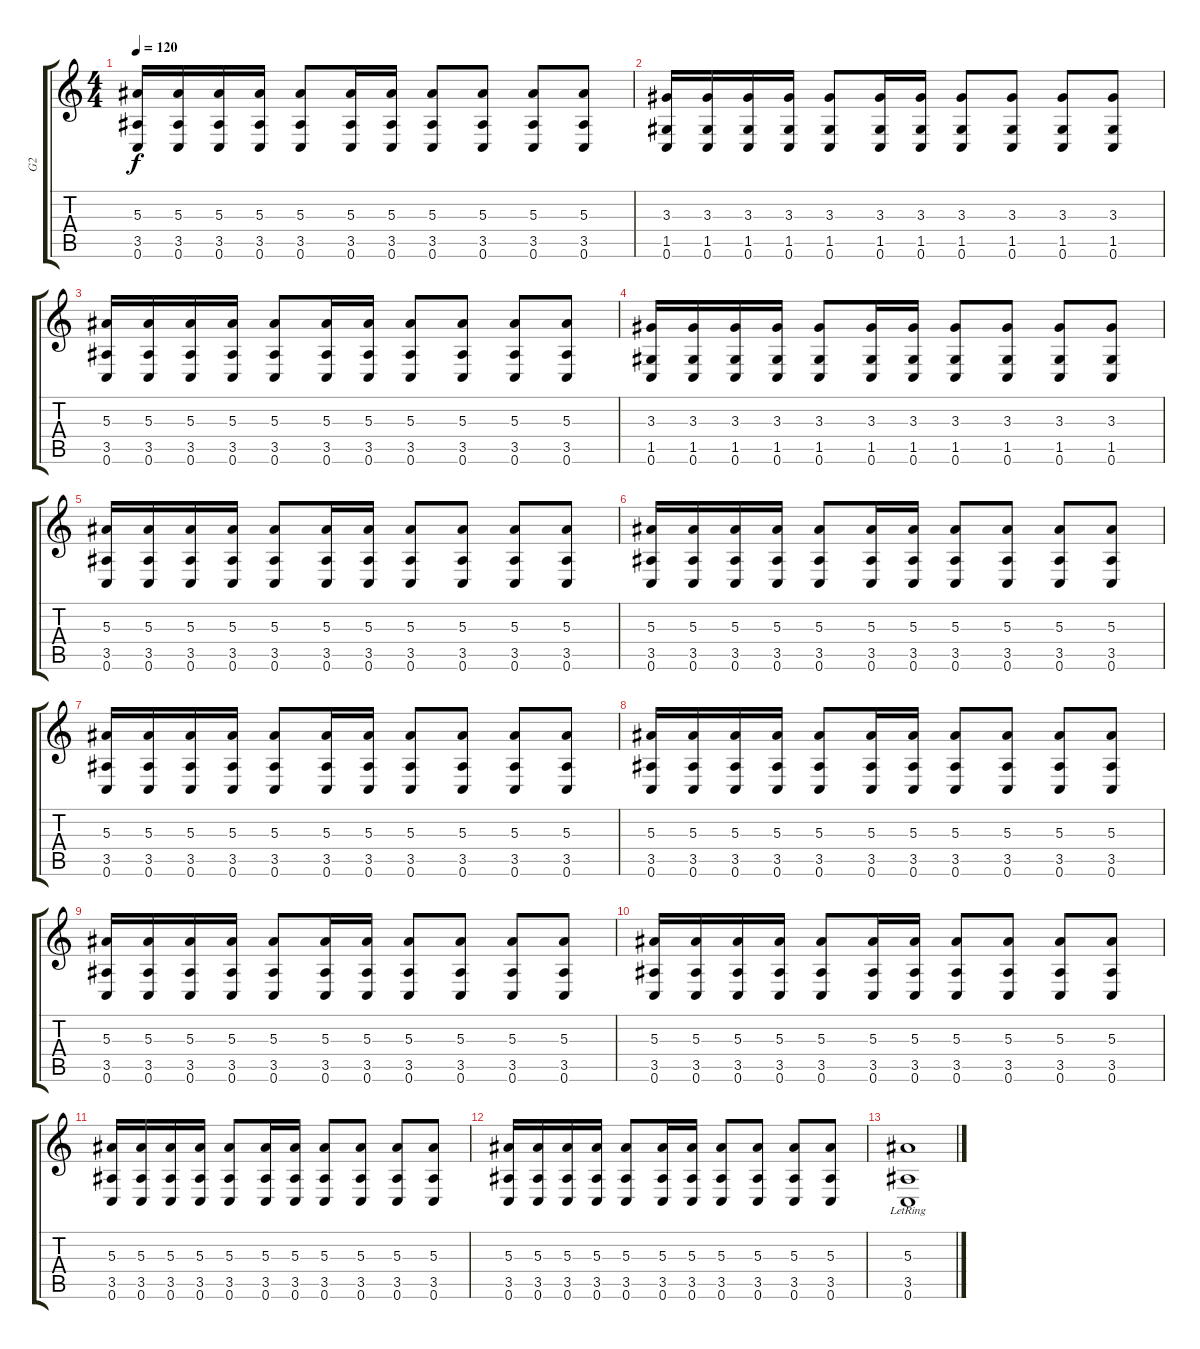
\track ("G2" "G2") {instrument overdrivenguitar}
\staff {score tabs}
\tuning (D4 A3 F3 C3 G2 C2) {hide}
\ts (4 4)
\tempo 120
\clef g2
\ks c
(5.3 3.5 0.6).16{dy f} (5.3 3.5 0.6).16 (5.3 3.5 0.6).16 (5.3 3.5 0.6).16 (5.3 3.5 0.6).8 (5.3 3.5 0.6).16 (5.3 3.5 0.6).16 (5.3 3.5 0.6).8 (5.3 3.5 0.6).8 (5.3 3.5 0.6).8 (5.3 3.5 0.6).8 |
(3.3 1.5 0.6).16 (3.3 1.5 0.6).16 (3.3 1.5 0.6).16 (3.3 1.5 0.6).16 (3.3 1.5 0.6).8 (3.3 1.5 0.6).16 (3.3 1.5 0.6).16 (3.3 1.5 0.6).8 (3.3 1.5 0.6).8 (3.3 1.5 0.6).8 (3.3 1.5 0.6).8 |
(5.3 3.5 0.6).16 (5.3 3.5 0.6).16 (5.3 3.5 0.6).16 (5.3 3.5 0.6).16 (5.3 3.5 0.6).8 (5.3 3.5 0.6).16 (5.3 3.5 0.6).16 (5.3 3.5 0.6).8 (5.3 3.5 0.6).8 (5.3 3.5 0.6).8 (5.3 3.5 0.6).8 |
(3.3 1.5 0.6).16 (3.3 1.5 0.6).16 (3.3 1.5 0.6).16 (3.3 1.5 0.6).16 (3.3 1.5 0.6).8 (3.3 1.5 0.6).16 (3.3 1.5 0.6).16 (3.3 1.5 0.6).8 (3.3 1.5 0.6).8 (3.3 1.5 0.6).8 (3.3 1.5 0.6).8 |
(5.3 3.5 0.6).16 (5.3 3.5 0.6).16 (5.3 3.5 0.6).16 (5.3 3.5 0.6).16 (5.3 3.5 0.6).8 (5.3 3.5 0.6).16 (5.3 3.5 0.6).16 (5.3 3.5 0.6).8 (5.3 3.5 0.6).8 (5.3 3.5 0.6).8 (5.3 3.5 0.6).8 |
(5.3 3.5 0.6).16 (5.3 3.5 0.6).16 (5.3 3.5 0.6).16 (5.3 3.5 0.6).16 (5.3 3.5 0.6).8 (5.3 3.5 0.6).16 (5.3 3.5 0.6).16 (5.3 3.5 0.6).8 (5.3 3.5 0.6).8 (5.3 3.5 0.6).8 (5.3 3.5 0.6).8 |
(5.3 3.5 0.6).16 (5.3 3.5 0.6).16 (5.3 3.5 0.6).16 (5.3 3.5 0.6).16 (5.3 3.5 0.6).8 (5.3 3.5 0.6).16 (5.3 3.5 0.6).16 (5.3 3.5 0.6).8 (5.3 3.5 0.6).8 (5.3 3.5 0.6).8 (5.3 3.5 0.6).8 |
(5.3 3.5 0.6).16 (5.3 3.5 0.6).16 (5.3 3.5 0.6).16 (5.3 3.5 0.6).16 (5.3 3.5 0.6).8 (5.3 3.5 0.6).16 (5.3 3.5 0.6).16 (5.3 3.5 0.6).8 (5.3 3.5 0.6).8 (5.3 3.5 0.6).8 (5.3 3.5 0.6).8 |
(5.3 3.5 0.6).16 (5.3 3.5 0.6).16 (5.3 3.5 0.6).16 (5.3 3.5 0.6).16 (5.3 3.5 0.6).8 (5.3 3.5 0.6).16 (5.3 3.5 0.6).16 (5.3 3.5 0.6).8 (5.3 3.5 0.6).8 (5.3 3.5 0.6).8 (5.3 3.5 0.6).8 |
(5.3 3.5 0.6).16 (5.3 3.5 0.6).16 (5.3 3.5 0.6).16 (5.3 3.5 0.6).16 (5.3 3.5 0.6).8 (5.3 3.5 0.6).16 (5.3 3.5 0.6).16 (5.3 3.5 0.6).8 (5.3 3.5 0.6).8 (5.3 3.5 0.6).8 (5.3 3.5 0.6).8 |
(5.3 3.5 0.6).16 (5.3 3.5 0.6).16 (5.3 3.5 0.6).16 (5.3 3.5 0.6).16 (5.3 3.5 0.6).8 (5.3 3.5 0.6).16 (5.3 3.5 0.6).16 (5.3 3.5 0.6).8 (5.3 3.5 0.6).8 (5.3 3.5 0.6).8 (5.3 3.5 0.6).8 |
(5.3 3.5 0.6).16 (5.3 3.5 0.6).16 (5.3 3.5 0.6).16 (5.3 3.5 0.6).16 (5.3 3.5 0.6).8 (5.3 3.5 0.6).16 (5.3 3.5 0.6).16 (5.3 3.5 0.6).8 (5.3 3.5 0.6).8 (5.3 3.5 0.6).8 (5.3 3.5 0.6).8 |
(5.3{lr} 3.5{lr} 0.6{lr}).1
